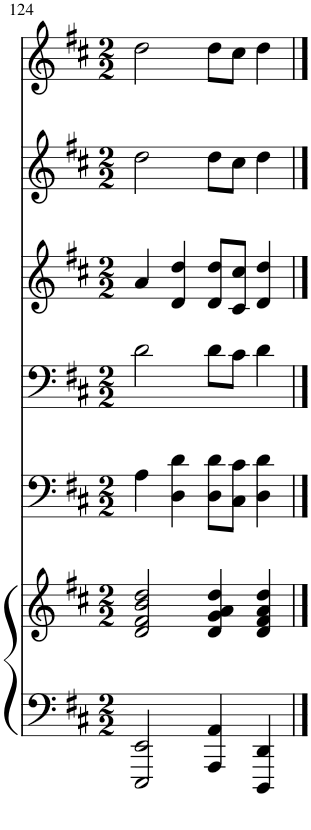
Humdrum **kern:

**kern	**kern	**kern	**kern	**kern	**kern	**kern
*part6	*part6	*part5	*part4	*part3	*part2	*part1
*staff7	*staff6	*staff5	*staff4	*staff3	*staff2	*staff1
*I"Piano	*	*I"B	*I"T	*I"A	*I"S2	*I"S1
*I'Pno	*	*	*	*	*	*
!!LO:PB:g=z
*clefF4	*clefG2	*clefF4	*clefF4	*clefG2	*clefG2	*clefG2
*	*	*	*Trd5c9	*Trd1c2	*	*Trd1c2
*k[f#c#]	*k[f#c#]	*k[f#c#]	*k[f#c#]	*k[f#c#]	*k[f#c#]	*k[f#c#]
*M2/2	*M2/2	*M2/2	*M2/2	*M2/2	*M2/2	*M2/2
=124	=124	=124	=124	=124	=124	=124
2EEE/ 2EE/	2d/ 2f#/ 2b/ 2dd/	4A\	2d\	4a/	2dd\	2dd\
.	.	4D\ 4d\	.	4d/ 4dd/	.	.
4AAA/ 4AA/	4d/ 4g/ 4a/ 4dd/	8D\ 8d\L	8d\L	8d/ 8dd/L	8dd\L	8dd\L
.	.	8C#\ 8c#\J	8c#\J	8c#/ 8cc#/J	8cc#\J	8cc#\J
4DDD/ 4DD/	4d/ 4f#/ 4a/ 4dd/	4D\ 4d\	4d\	4d/ 4dd/	4dd\	4dd\
==	==	==	==	==	==	==
*-	*-	*-	*-	*-	*-	*-
